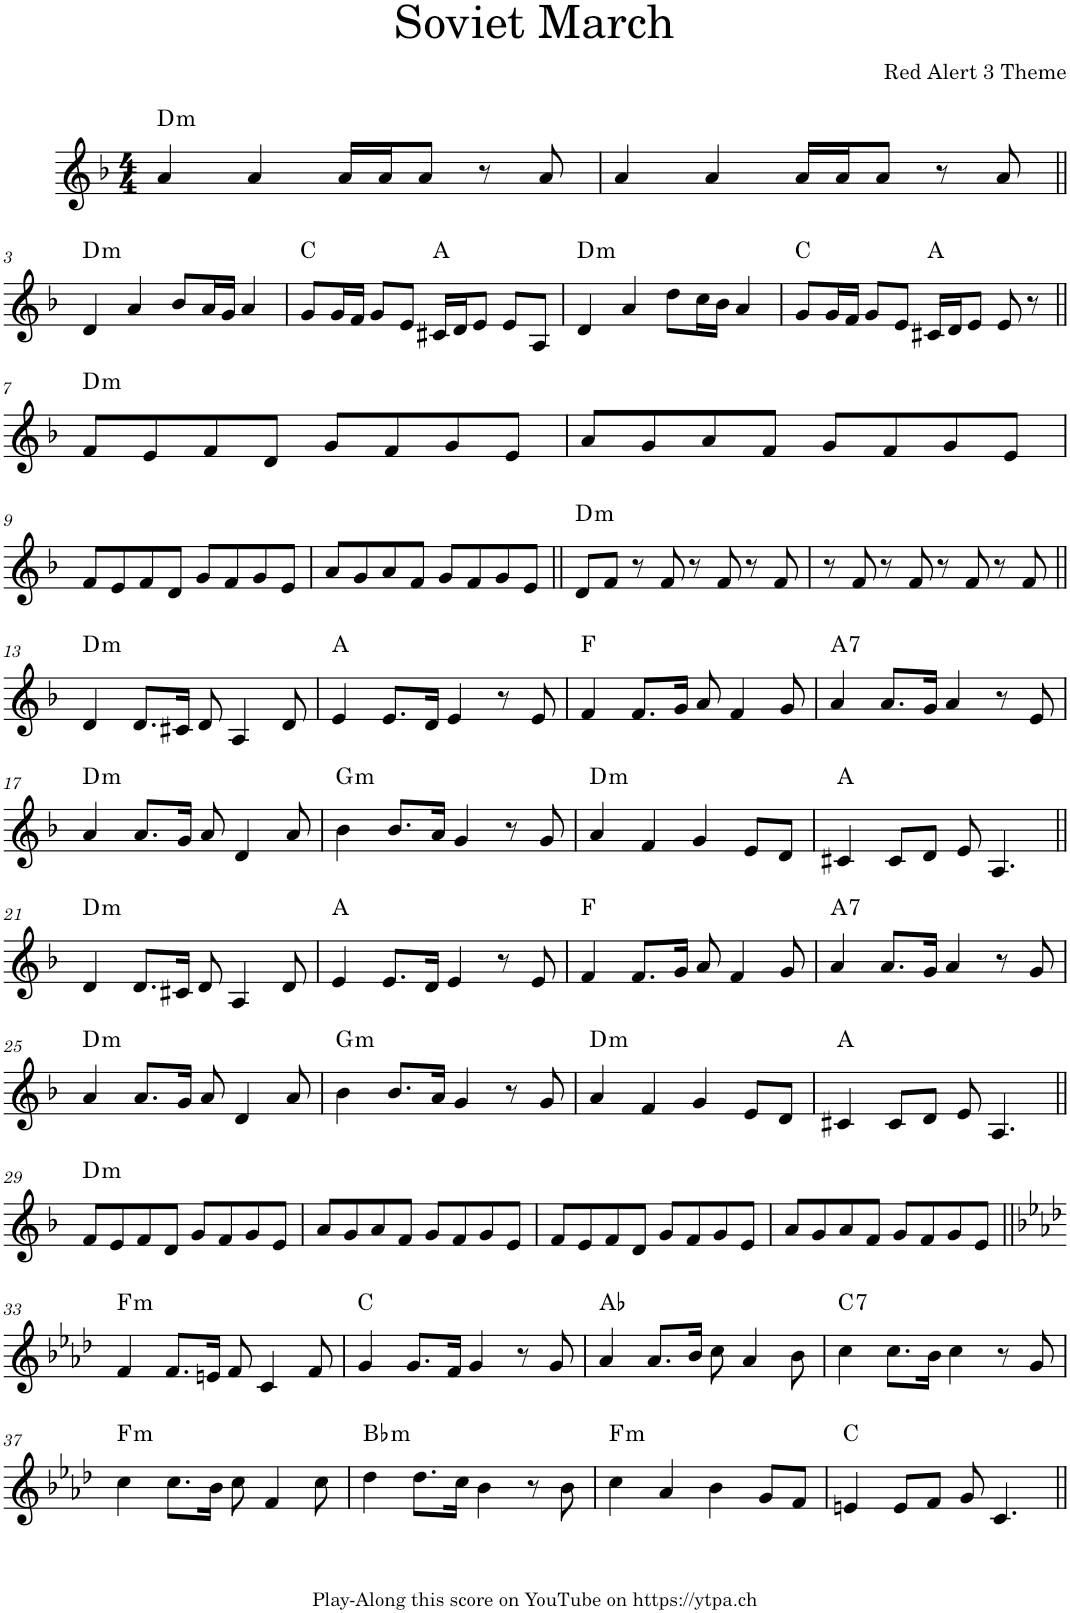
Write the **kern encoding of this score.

**kern	**harte
*part1	*part1
*staff1	*
*I"Piano	*
*I'Pno.	*
*clefG2	*
*k[b-]	*
*M4/4	*
=1	=1
!	!LO:H:kt=m
4a/	D:min
4a/	.
16a/LL	.
16a/J	.
8a/J	.
8r	.
8a/	.
=2	=2
4a/	.
4a/	.
16a/LL	.
16a/J	.
8a/J	.
8r	.
8a/	.
!!LO:LB:g=z
=3||	=3||
!	!LO:H:kt=m
4d/	D:min
4a/	.
8b-/L	.
16a/L	.
16g/JJ	.
4a/	.
=4	=4
8g/L	C:maj
16g/L	.
16f/JJ	.
8g/L	.
8e/J	.
16c#X/LL	A:maj
16d/J	.
8e/J	.
8e/L	.
8A/J	.
=5	=5
!	!LO:H:kt=m
4d/	D:min
4a/	.
8dd\L	.
16cc\L	.
16b-\JJ	.
4a/	.
=6	=6
8g/L	C:maj
16g/L	.
16f/JJ	.
8g/L	.
8e/J	.
16c#X/LL	A:maj
16d/J	.
8e/J	.
8e/	.
8r	.
!!LO:LB:g=z
=7||	=7||
!	!LO:H:kt=m
8f/L	D:min
8e/	.
8f/	.
8d/J	.
8g/L	.
8f/	.
8g/	.
8e/J	.
=8	=8
8a/L	.
8g/	.
8a/	.
8f/J	.
8g/L	.
8f/	.
8g/	.
8e/J	.
!!LO:LB:g=z
=9	=9
8f/L	.
8e/	.
8f/	.
8d/J	.
8g/L	.
8f/	.
8g/	.
8e/J	.
=10	=10
8a/L	.
8g/	.
8a/	.
8f/J	.
8g/L	.
8f/	.
8g/	.
8e/J	.
=11||	=11||
!	!LO:H:kt=m
8d/L	D:min
8f/J	.
8r	.
8f/	.
8r	.
8f/	.
8r	.
8f/	.
=12	=12
8r	.
8f/	.
8r	.
8f/	.
8r	.
8f/	.
8r	.
8f/	.
!!LO:LB:g=z
=13||	=13||
!	!LO:H:kt=m
4d/	D:min
8.d/L	.
16c#X/Jk	.
8d/	.
4A/	.
8d/	.
=14	=14
4e/	A:maj
8.e/L	.
16d/Jk	.
4e/	.
8r	.
8e/	.
=15	=15
4f/	F:maj
8.f/L	.
16g/Jk	.
8a/	.
4f/	.
8g/	.
=16	=16
!	!LO:H:kt=7
4a/	A:7
8.a/L	.
16g/Jk	.
4a/	.
8r	.
8e/	.
!!LO:LB:g=z
=17	=17
!	!LO:H:kt=m
4a/	D:min
8.a/L	.
16g/Jk	.
8a/	.
4d/	.
8a/	.
=18	=18
!	!LO:H:kt=m
4b-\	G:min
8.b-/L	.
16a/Jk	.
4g/	.
8r	.
8g/	.
=19	=19
!	!LO:H:kt=m
4a/	D:min
4f/	.
4g/	.
8e/L	.
8d/J	.
=20	=20
4c#X/	A:maj
8c#/L	.
8d/J	.
8e/	.
4.A/	.
!!LO:LB:g=z
=21||	=21||
!	!LO:H:kt=m
4d/	D:min
8.d/L	.
16c#X/Jk	.
8d/	.
4A/	.
8d/	.
=22	=22
4e/	A:maj
8.e/L	.
16d/Jk	.
4e/	.
8r	.
8e/	.
=23	=23
4f/	F:maj
8.f/L	.
16g/Jk	.
8a/	.
4f/	.
8g/	.
=24	=24
!	!LO:H:kt=7
4a/	A:7
8.a/L	.
16g/Jk	.
4a/	.
8r	.
8g/	.
!!LO:LB:g=z
=25	=25
!	!LO:H:kt=m
4a/	D:min
8.a/L	.
16g/Jk	.
8a/	.
4d/	.
8a/	.
=26	=26
!	!LO:H:kt=m
4b-\	G:min
8.b-/L	.
16a/Jk	.
4g/	.
8r	.
8g/	.
=27	=27
!	!LO:H:kt=m
4a/	D:min
4f/	.
4g/	.
8e/L	.
8d/J	.
=28	=28
4c#X/	A:maj
8c#/L	.
8d/J	.
8e/	.
4.A/	.
!!LO:LB:g=z
=29||	=29||
!	!LO:H:kt=m
8f/L	D:min
8e/	.
8f/	.
8d/J	.
8g/L	.
8f/	.
8g/	.
8e/J	.
=30	=30
8a/L	.
8g/	.
8a/	.
8f/J	.
8g/L	.
8f/	.
8g/	.
8e/J	.
=31	=31
8f/L	.
8e/	.
8f/	.
8d/J	.
8g/L	.
8f/	.
8g/	.
8e/J	.
=32	=32
8a/L	.
8g/	.
8a/	.
8f/J	.
8g/L	.
8f/	.
8g/	.
8e/J	.
!!LO:LB:g=z
=33||	=33||
*k[b-e-a-d-]	*
!	!LO:H:kt=m
4f/	F:min
8.f/L	.
16en/Jk	.
8f/	.
4c/	.
8f/	.
=34	=34
4g/	C:maj
8.g/L	.
16f/Jk	.
4g/	.
8r	.
8g/	.
=35	=35
4a-/	Ab:maj
8.a-/L	.
16b-/Jk	.
8cc\	.
4a-/	.
8b-\	.
=36	=36
!	!LO:H:kt=7
4cc\	C:7
8.cc\L	.
16b-\Jk	.
4cc\	.
8r	.
8g/	.
!!LO:LB:g=z
=37	=37
!	!LO:H:kt=m
4cc\	F:min
8.cc\L	.
16b-\Jk	.
8cc\	.
4f/	.
8cc\	.
=38	=38
!	!LO:H:kt=m
4dd-\	Bb:min
8.dd-\L	.
16cc\Jk	.
4b-\	.
8r	.
8b-\	.
=39	=39
!	!LO:H:kt=m
4cc\	F:min
4a-/	.
4b-\	.
8g/L	.
8f/J	.
=40	=40
4en/	C:maj
8e/L	.
8f/J	.
8g/	.
4.c/	.
=||	=||
*-	*-
